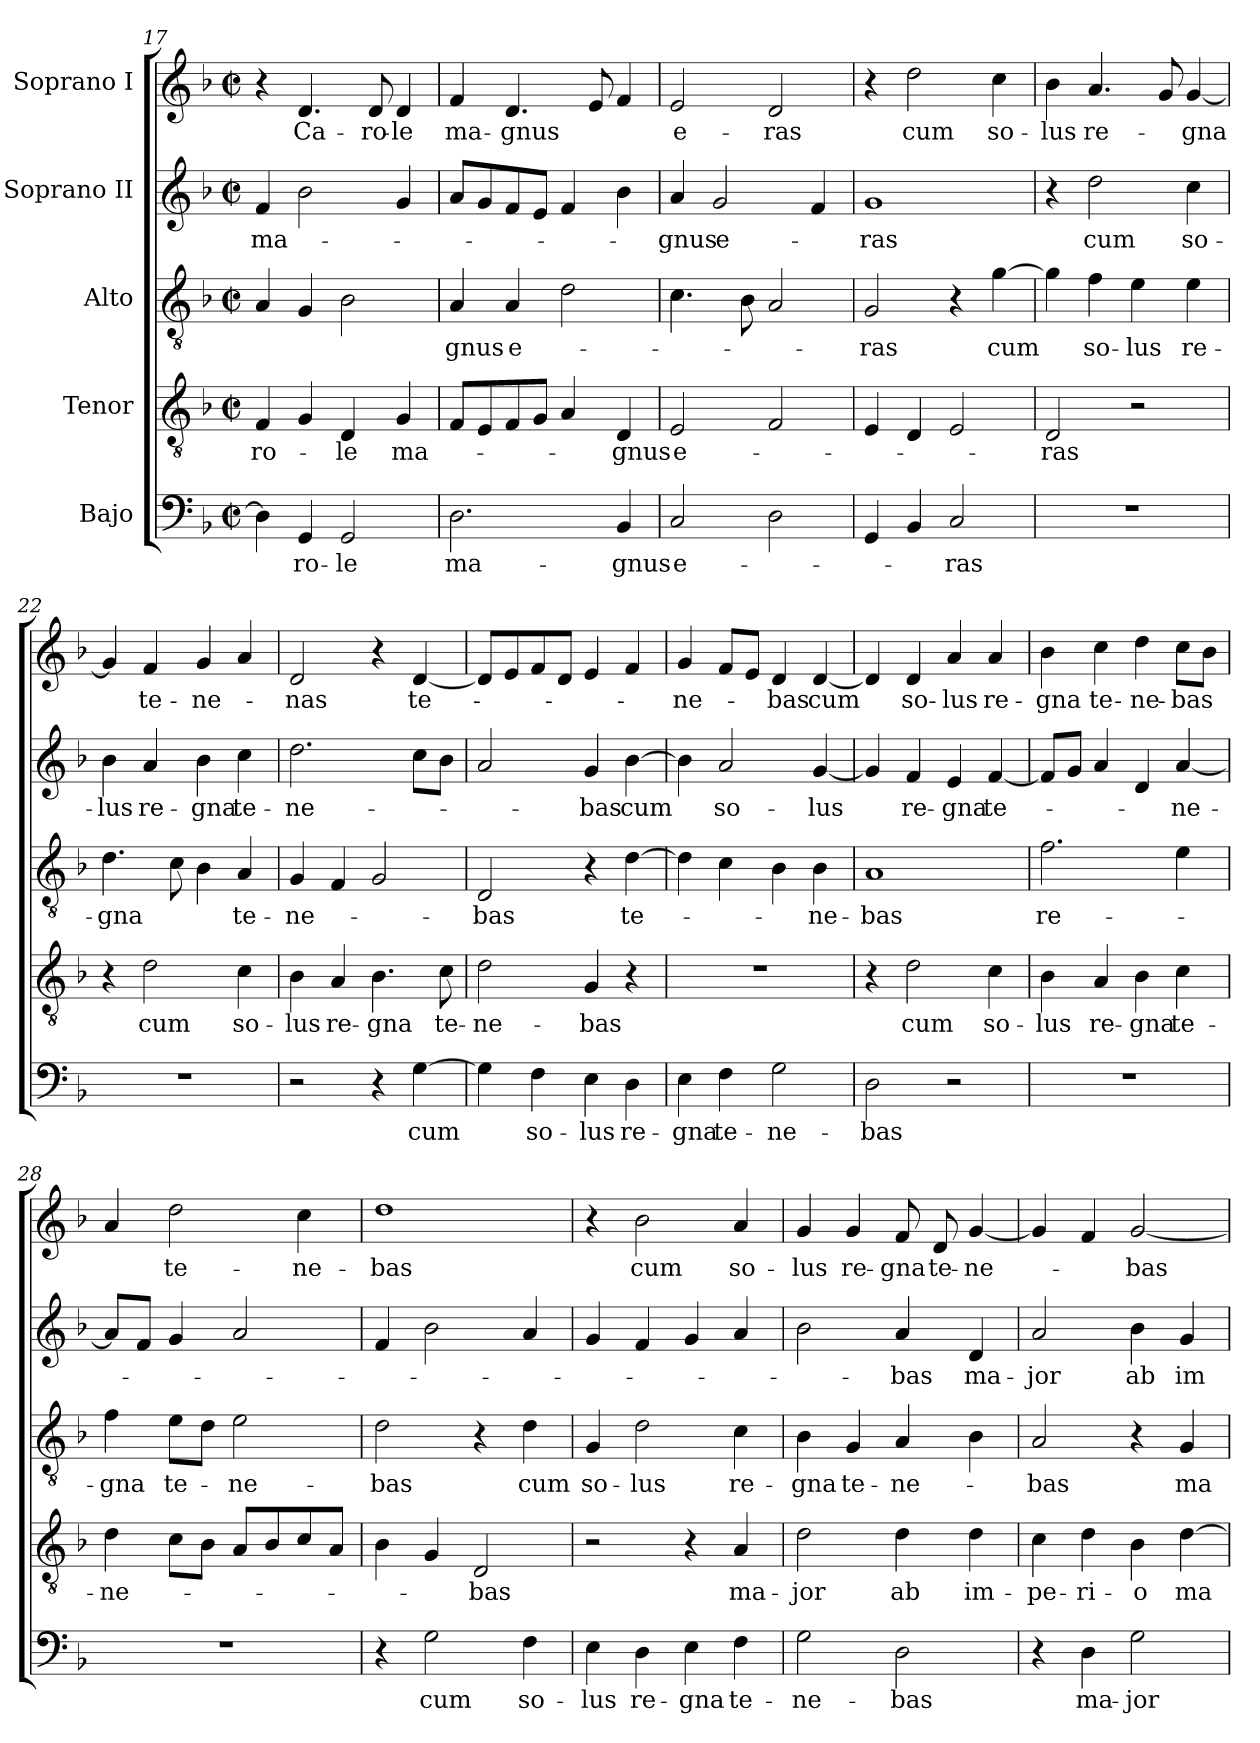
**kern	**text	**kern	**text	**kern	**text	**kern	**text	**kern	**text
*part5	*part5	*part4	*part4	*part3	*part3	*part2	*part2	*part1	*part1
*staff5	*staff5	*staff4	*staff4	*staff3	*staff3	*staff2	*staff2	*staff1	*staff1
*I"Bajo	*	*I"Tenor	*	*I"Alto	*	*I"Soprano II	*	*I"Soprano I	*
*clefF4	*	*clefGv2	*	*clefGv2	*	*clefG2	*	*clefG2	*
*k[b-]	*	*k[b-]	*	*k[b-]	*	*k[b-]	*	*k[b-]	*
*F:	*	*F:	*	*F:	*	*F:	*	*F:	*
*M2/2	*	*M2/2	*	*M2/2	*	*M2/2	*	*M2/2	*
*met(c|)	*	*met(c|)	*	*met(c|)	*	*met(c|)	*	*met(c|)	*
=17	=17	=17	=17	=17	=17	=17	=17	=17	=17
!	!	!	!LO:LY:b	!	!	!	!LO:LY:b	!	!
4D\]	.	4F/	-ro-	4A/	.	4f/	ma-	4r	.
!	!LO:LY:b	!	!	!	!	!	!	!	!LO:LY:b
4GG/	-ro-	4G/	.	4G/	.	2b-\	.	4.d/	Ca-
!	!LO:LY:b	!	!LO:LY:b	!	!	!	!	!	!
2GG/	-le	4D/	-le	2B-\	.	.	.	.	.
!	!	!	!	!	!	!	!	!	!LO:LY:b
.	.	.	.	.	.	.	.	8d/	-ro-
!	!	!	!LO:LY:b	!	!	!	!	!	!LO:LY:b
.	.	4G/	ma-	.	.	4g/	.	4d/	-le
!!LO:PB:g=z
=18	=18	=18	=18	=18	=18	=18	=18	=18	=18
!	!LO:LY:b	!	!	!	!LO:LY:b	!	!	!	!LO:LY:b
2.D\	ma-	8F/L	.	4A/	-gnus	8a/L	.	4f/	ma-
.	.	8E/	.	.	.	8g/	.	.	.
!	!	!	!	!	!LO:LY:b	!	!	!	!LO:LY:b
.	.	8F/	.	4A/	e-	8f/	.	4.d/	-gnus
.	.	8G/J	.	.	.	8e/J	.	.	.
.	.	4A/	.	2d\	.	4f/	.	.	.
.	.	.	.	.	.	.	.	8e/	.
!	!LO:LY:b	!	!LO:LY:b	!	!	!	!	!	!
4BB-/	-gnus	4D/	-gnus	.	.	4b-\	.	4f/	.
=19	=19	=19	=19	=19	=19	=19	=19	=19	=19
!	!LO:LY:b	!	!LO:LY:b	!	!	!	!LO:LY:b	!	!LO:LY:b
2C/	e-	2E/	e-	4.c\	.	4a/	-gnus	2e/	e-
!	!	!	!	!	!	!	!LO:LY:b	!	!
.	.	.	.	.	.	2g/	e-	.	.
.	.	.	.	8B-\	.	.	.	.	.
!	!	!	!	!	!	!	!	!	!LO:LY:b
2D\	.	2F/	.	2A/	.	.	.	2d/	-ras
.	.	.	.	.	.	4f/	.	.	.
=20	=20	=20	=20	=20	=20	=20	=20	=20	=20
!	!	!	!	!	!LO:LY:b	!	!LO:LY:b	!	!
4GG/	.	4E/	.	2G/	-ras	1g	-ras	4r	.
!	!	!	!	!	!	!	!	!	!LO:LY:b
4BB-/	.	4D/	.	.	.	.	.	2dd\	cum
!	!LO:LY:b	!	!	!	!	!	!	!	!
2C/	-ras	2E/	.	4r	.	.	.	.	.
!	!	!	!	!	!LO:LY:b	!	!	!	!LO:LY:b
.	.	.	.	[4g\	cum	.	.	4cc\	so-
=21	=21	=21	=21	=21	=21	=21	=21	=21	=21
!	!	!	!LO:LY:b	!	!	!	!	!	!LO:LY:b
1r	.	2D/	-ras	4g\]	.	4r	.	4b-\	-lus
!	!	!	!	!	!LO:LY:b	!	!LO:LY:b	!	!LO:LY:b
.	.	.	.	4f\	so-	2dd\	cum	4.a/	re-
!	!	!	!	!	!LO:LY:b	!	!	!	!
.	.	2r	.	4e\	-lus	.	.	.	.
.	.	.	.	.	.	.	.	8g/	.
!	!	!	!	!	!LO:LY:b	!	!LO:LY:b	!	!LO:LY:b
.	.	.	.	4e\	re-	4cc\	so-	[4g/	-gna
=22	=22	=22	=22	=22	=22	=22	=22	=22	=22
!	!	!	!	!	!LO:LY:b	!	!LO:LY:b	!	!
1r	.	4r	.	4.d\	-gna	4b-\	-lus	4g/]	.
!	!	!	!LO:LY:b	!	!	!	!LO:LY:b	!	!LO:LY:b
.	.	2d\	cum	.	.	4a/	re-	4f/	te-
.	.	.	.	8c\	.	.	.	.	.
!	!	!	!	!	!	!	!LO:LY:b	!	!LO:LY:b
.	.	.	.	4B-\	.	4b-\	-gna	4g/	-ne-
!	!	!	!LO:LY:b	!	!LO:LY:b	!	!LO:LY:b	!	!
.	.	4c\	so-	4A/	te-	4cc\	te-	4a/	.
=23	=23	=23	=23	=23	=23	=23	=23	=23	=23
!	!	!	!LO:LY:b	!	!LO:LY:b	!	!LO:LY:b	!	!LO:LY:b
2r	.	4B-\	-lus	4G/	-ne-	2.dd\	-ne-	2d/	-nas
!	!	!	!LO:LY:b	!	!	!	!	!	!
.	.	4A/	re-	4F/	.	.	.	.	.
!	!	!	!LO:LY:b	!	!	!	!	!	!
4r	.	4.B-\	-gna	2G/	.	.	.	4r	.
!	!LO:LY:b	!	!	!	!	!	!	!	!LO:LY:b
[4G\	cum	.	.	.	.	8cc\L	.	[4d/	te-
!	!	!	!LO:LY:b	!	!	!	!	!	!
.	.	8c\	te-	.	.	8b-\J	.	.	.
!!LO:LB:g=z
=24	=24	=24	=24	=24	=24	=24	=24	=24	=24
!	!	!	!LO:LY:b	!	!LO:LY:b	!	!	!	!
4G\]	.	2d\	-ne-	2D/	-bas	2a/	.	8d/L]	.
.	.	.	.	.	.	.	.	8e/	.
!	!LO:LY:b	!	!	!	!	!	!	!	!
4F\	so-	.	.	.	.	.	.	8f/	.
.	.	.	.	.	.	.	.	8d/J	.
!	!LO:LY:b	!	!LO:LY:b	!	!	!	!LO:LY:b	!	!
4E\	-lus	4G/	-bas	4r	.	4g/	-bas	4e/	.
!	!LO:LY:b	!	!	!	!LO:LY:b	!	!LO:LY:b	!	!
4D\	re-	4r	.	[4d\	te-	[4b-\	cum	4f/	.
=25	=25	=25	=25	=25	=25	=25	=25	=25	=25
!	!LO:LY:b	!	!	!	!	!	!	!	!LO:LY:b
4E\	-gna	1r	.	4d\]	.	4b-\]	.	4g/	-ne-
!	!LO:LY:b	!	!	!	!	!	!LO:LY:b	!	!
4F\	te-	.	.	4c\	.	2a/	so-	8f/L	.
.	.	.	.	.	.	.	.	8e/J	.
!	!LO:LY:b	!	!	!	!	!	!	!	!LO:LY:b
2G\	-ne-	.	.	4B-\	.	.	.	4d/	-bas
!	!	!	!	!	!LO:LY:b	!	!LO:LY:b	!	!LO:LY:b
.	.	.	.	4B-\	-ne-	[4g/	-lus	[4d/	cum
=26	=26	=26	=26	=26	=26	=26	=26	=26	=26
!	!LO:LY:b	!	!	!	!LO:LY:b	!	!	!	!
2D\	-bas	4r	.	1A	-bas	4g/]	.	4d/]	.
!	!	!	!LO:LY:b	!	!	!	!LO:LY:b	!	!LO:LY:b
.	.	2d\	cum	.	.	4f/	re-	4d/	so-
!	!	!	!	!	!	!	!LO:LY:b	!	!LO:LY:b
2r	.	.	.	.	.	4e/	-gna	4a/	-lus
!	!	!	!LO:LY:b	!	!	!	!LO:LY:b	!	!LO:LY:b
.	.	4c\	so-	.	.	[4f/	te-	4a/	re-
=27	=27	=27	=27	=27	=27	=27	=27	=27	=27
!	!	!	!LO:LY:b	!	!LO:LY:b	!	!	!	!LO:LY:b
1r	.	4B-\	-lus	2.f\	re-	8f/L]	.	4b-\	-gna
.	.	.	.	.	.	8g/J	.	.	.
!	!	!	!LO:LY:b	!	!	!	!	!	!LO:LY:b
.	.	4A/	re-	.	.	4a/	.	4cc\	te-
!	!	!	!LO:LY:b	!	!	!	!	!	!LO:LY:b
.	.	4B-\	-gna	.	.	4d/	.	4dd\	-ne-
!	!	!	!LO:LY:b	!	!	!	!LO:LY:b	!	!LO:LY:b
.	.	4c\	te-	4e\	.	[4a/	-ne-	8cc\L	-bas
.	.	.	.	.	.	.	.	8b-\J	.
=28	=28	=28	=28	=28	=28	=28	=28	=28	=28
!	!	!	!LO:LY:b	!	!LO:LY:b	!	!	!	!
1r	.	4d\	-ne-	4f\	-gna	8a/L]	.	4a/	.
.	.	.	.	.	.	8f/J	.	.	.
!	!	!	!	!	!LO:LY:b	!	!	!	!LO:LY:b
.	.	8c\L	.	8e\L	te-	4g/	.	2dd\	te-
.	.	8B-\J	.	8d\J	.	.	.	.	.
!	!	!	!	!	!LO:LY:b	!	!	!	!
.	.	8A/L	.	2e\	-ne-	2a/	.	.	.
.	.	8B-/	.	.	.	.	.	.	.
!	!	!	!	!	!	!	!	!	!LO:LY:b
.	.	8c/	.	.	.	.	.	4cc\	-ne-
.	.	8A/J	.	.	.	.	.	.	.
=29	=29	=29	=29	=29	=29	=29	=29	=29	=29
!	!	!	!	!	!LO:LY:b	!	!	!	!LO:LY:b
4r	.	4B-\	.	2d\	-bas	4f/	.	1dd	-bas
!	!LO:LY:b	!	!	!	!	!	!	!	!
2G\	cum	4G/	.	.	.	2b-\	.	.	.
!	!	!	!LO:LY:b	!	!	!	!	!	!
.	.	2D/	-bas	4r	.	.	.	.	.
!	!LO:LY:b	!	!	!	!LO:LY:b	!	!	!	!
4F\	so-	.	.	4d\	cum	4a/	.	.	.
!!LO:LB:g=z
=30	=30	=30	=30	=30	=30	=30	=30	=30	=30
!	!LO:LY:b	!	!	!	!LO:LY:b	!	!	!	!
4E\	-lus	2r	.	4G/	so-	4g/	.	4r	.
!	!LO:LY:b	!	!	!	!LO:LY:b	!	!	!	!LO:LY:b
4D\	re-	.	.	2d\	-lus	4f/	.	2b-\	cum
!	!LO:LY:b	!	!	!	!	!	!	!	!
4E\	-gna	4r	.	.	.	4g/	.	.	.
!	!LO:LY:b	!	!LO:LY:b	!	!LO:LY:b	!	!	!	!LO:LY:b
4F\	te-	4A/	ma-	4c\	re-	4a/	.	4a/	so-
=31	=31	=31	=31	=31	=31	=31	=31	=31	=31
!	!LO:LY:b	!	!LO:LY:b	!	!LO:LY:b	!	!	!	!LO:LY:b
2G\	-ne-	2d\	-jor	4B-\	-gna	2b-\	.	4g/	-lus
!	!	!	!	!	!LO:LY:b	!	!	!	!LO:LY:b
.	.	.	.	4G/	te-	.	.	4g/	re-
!	!LO:LY:b	!	!LO:LY:b	!	!LO:LY:b	!	!LO:LY:b	!	!LO:LY:b
2D\	-bas	4d\	ab	4A/	-ne-	4a/	-bas	8f/	-gna
!	!	!	!	!	!	!	!	!	!LO:LY:b
.	.	.	.	.	.	.	.	8d/	te-
!	!	!	!LO:LY:b	!	!	!	!LO:LY:b	!	!LO:LY:b
.	.	4d\	im-	4B-\	.	4d/	ma-	[4g/	-ne-
=32	=32	=32	=32	=32	=32	=32	=32	=32	=32
!	!	!	!LO:LY:b	!	!LO:LY:b	!	!LO:LY:b	!	!
4r	.	4c\	-pe-	2A/	-bas	2a/	-jor	4g/]	.
!	!LO:LY:b	!	!LO:LY:b	!	!	!	!	!	!
4D\	ma-	4d\	-ri-	.	.	.	.	4f/	.
!	!LO:LY:b	!	!LO:LY:b	!	!	!	!LO:LY:b	!	!LO:LY:b
2G\	-jor	4B-\	-o	4r	.	4b-\	ab	[2g/	-bas
!	!	!	!LO:LY:b	!	!LO:LY:b	!	!LO:LY:b	!	!
.	.	[4d\	ma-	4G/	ma-	4g/	im-	.	.
=	=	=	=	=	=	=	=	=	=
*-	*-	*-	*-	*-	*-	*-	*-	*-	*-
